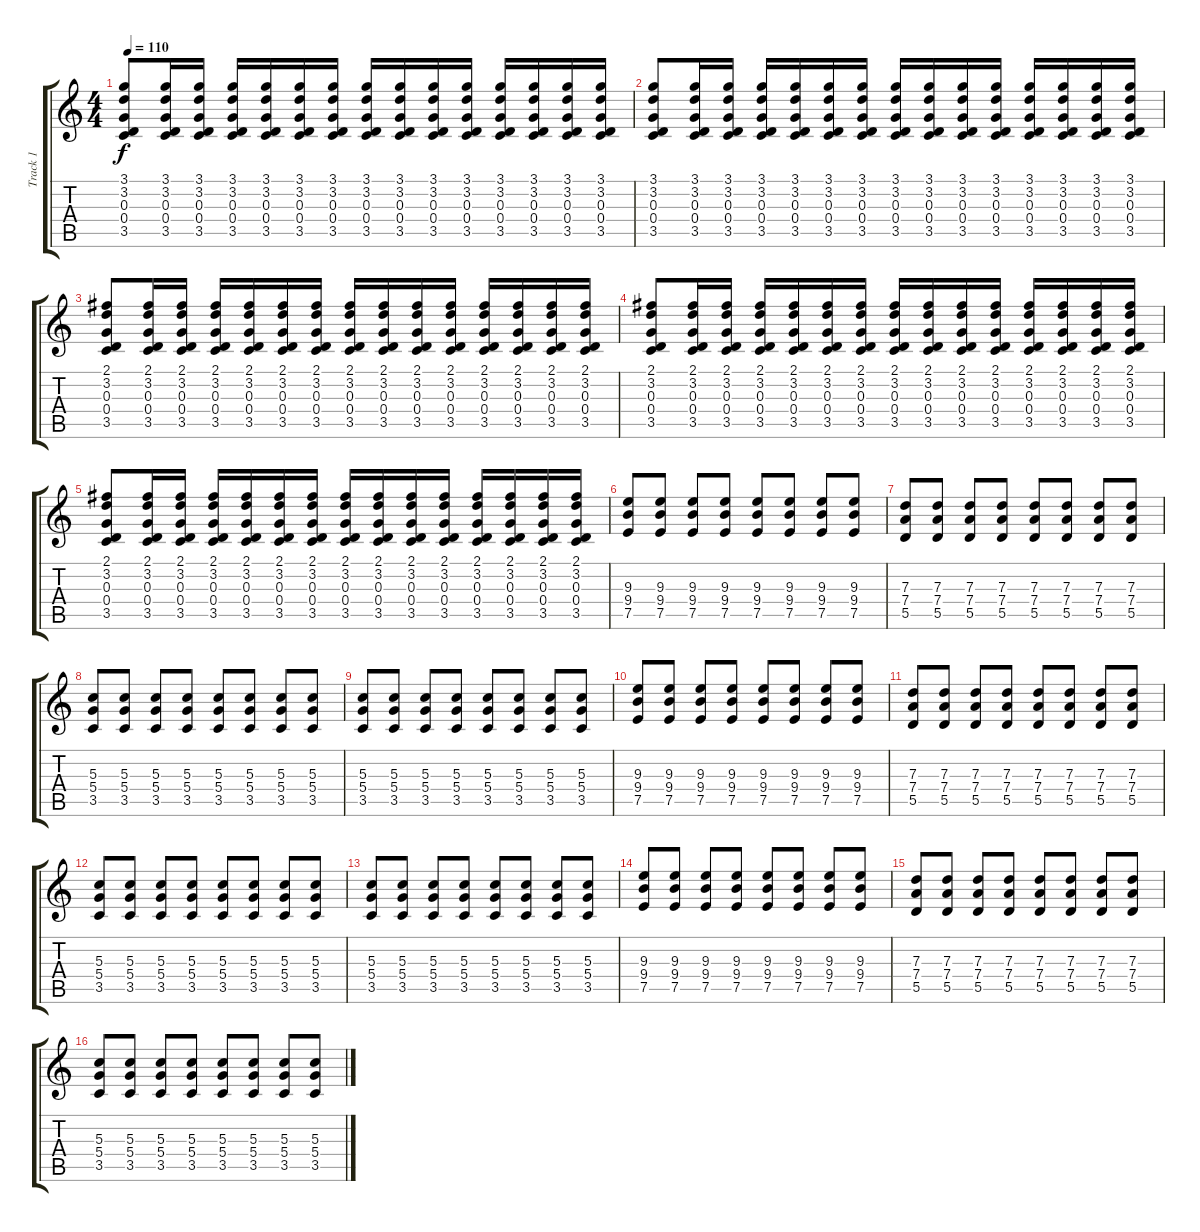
\track ("Track 1" "Track 1") {instrument distortionguitar}
\staff {score tabs}
\tuning (E4 B3 G3 D3 A2 E2) {hide}
\ts (4 4)
\tempo 110
\clef g2
\ks c
(3.1 3.2 0.3 0.4 3.5).8{dy f} (3.1 3.2 0.3 0.4 3.5).16 (3.1 3.2 0.3 0.4 3.5).16 (3.1 3.2 0.3 0.4 3.5).16 (3.1 3.2 0.3 0.4 3.5).16 (3.1 3.2 0.3 0.4 3.5).16 (3.1 3.2 0.3 0.4 3.5).16 (3.1 3.2 0.3 0.4 3.5).16 (3.1 3.2 0.3 0.4 3.5).16 (3.1 3.2 0.3 0.4 3.5).16 (3.1 3.2 0.3 0.4 3.5).16 (3.1 3.2 0.3 0.4 3.5).16 (3.1 3.2 0.3 0.4 3.5).16 (3.1 3.2 0.3 0.4 3.5).16 (3.1 3.2 0.3 0.4 3.5).16 |
(3.1 3.2 0.3 0.4 3.5).8 (3.1 3.2 0.3 0.4 3.5).16 (3.1 3.2 0.3 0.4 3.5).16 (3.1 3.2 0.3 0.4 3.5).16 (3.1 3.2 0.3 0.4 3.5).16 (3.1 3.2 0.3 0.4 3.5).16 (3.1 3.2 0.3 0.4 3.5).16 (3.1 3.2 0.3 0.4 3.5).16 (3.1 3.2 0.3 0.4 3.5).16 (3.1 3.2 0.3 0.4 3.5).16 (3.1 3.2 0.3 0.4 3.5).16 (3.1 3.2 0.3 0.4 3.5).16 (3.1 3.2 0.3 0.4 3.5).16 (3.1 3.2 0.3 0.4 3.5).16 (3.1 3.2 0.3 0.4 3.5).16 |
(2.1 3.2 0.3 0.4 3.5).8 (2.1 3.2 0.3 0.4 3.5).16 (2.1 3.2 0.3 0.4 3.5).16 (2.1 3.2 0.3 0.4 3.5).16 (2.1 3.2 0.3 0.4 3.5).16 (2.1 3.2 0.3 0.4 3.5).16 (2.1 3.2 0.3 0.4 3.5).16 (2.1 3.2 0.3 0.4 3.5).16 (2.1 3.2 0.3 0.4 3.5).16 (2.1 3.2 0.3 0.4 3.5).16 (2.1 3.2 0.3 0.4 3.5).16 (2.1 3.2 0.3 0.4 3.5).16 (2.1 3.2 0.3 0.4 3.5).16 (2.1 3.2 0.3 0.4 3.5).16 (2.1 3.2 0.3 0.4 3.5).16 |
(2.1 3.2 0.3 0.4 3.5).8 (2.1 3.2 0.3 0.4 3.5).16 (2.1 3.2 0.3 0.4 3.5).16 (2.1 3.2 0.3 0.4 3.5).16 (2.1 3.2 0.3 0.4 3.5).16 (2.1 3.2 0.3 0.4 3.5).16 (2.1 3.2 0.3 0.4 3.5).16 (2.1 3.2 0.3 0.4 3.5).16 (2.1 3.2 0.3 0.4 3.5).16 (2.1 3.2 0.3 0.4 3.5).16 (2.1 3.2 0.3 0.4 3.5).16 (2.1 3.2 0.3 0.4 3.5).16 (2.1 3.2 0.3 0.4 3.5).16 (2.1 3.2 0.3 0.4 3.5).16 (2.1 3.2 0.3 0.4 3.5).16 |
(2.1 3.2 0.3 0.4 3.5).8 (2.1 3.2 0.3 0.4 3.5).16 (2.1 3.2 0.3 0.4 3.5).16 (2.1 3.2 0.3 0.4 3.5).16 (2.1 3.2 0.3 0.4 3.5).16 (2.1 3.2 0.3 0.4 3.5).16 (2.1 3.2 0.3 0.4 3.5).16 (2.1 3.2 0.3 0.4 3.5).16 (2.1 3.2 0.3 0.4 3.5).16 (2.1 3.2 0.3 0.4 3.5).16 (2.1 3.2 0.3 0.4 3.5).16 (2.1 3.2 0.3 0.4 3.5).16 (2.1 3.2 0.3 0.4 3.5).16 (2.1 3.2 0.3 0.4 3.5).16 (2.1 3.2 0.3 0.4 3.5).16 |
(9.3 9.4 7.5).8{volume 16 instrument distortionguitar} (9.3 9.4 7.5).8 (9.3 9.4 7.5).8 (9.3 9.4 7.5).8 (9.3 9.4 7.5).8 (9.3 9.4 7.5).8 (9.3 9.4 7.5).8 (9.3 9.4 7.5).8 |
(7.3 7.4 5.5).8 (7.3 7.4 5.5).8 (7.3 7.4 5.5).8 (7.3 7.4 5.5).8 (7.3 7.4 5.5).8 (7.3 7.4 5.5).8 (7.3 7.4 5.5).8 (7.3 7.4 5.5).8 |
(5.3 5.4 3.5).8 (5.3 5.4 3.5).8 (5.3 5.4 3.5).8 (5.3 5.4 3.5).8 (5.3 5.4 3.5).8 (5.3 5.4 3.5).8 (5.3 5.4 3.5).8 (5.3 5.4 3.5).8 |
(5.3 5.4 3.5).8 (5.3 5.4 3.5).8 (5.3 5.4 3.5).8 (5.3 5.4 3.5).8 (5.3 5.4 3.5).8 (5.3 5.4 3.5).8 (5.3 5.4 3.5).8 (5.3 5.4 3.5).8 |
(9.3 9.4 7.5).8 (9.3 9.4 7.5).8 (9.3 9.4 7.5).8 (9.3 9.4 7.5).8 (9.3 9.4 7.5).8 (9.3 9.4 7.5).8 (9.3 9.4 7.5).8 (9.3 9.4 7.5).8 |
(7.3 7.4 5.5).8 (7.3 7.4 5.5).8 (7.3 7.4 5.5).8 (7.3 7.4 5.5).8 (7.3 7.4 5.5).8 (7.3 7.4 5.5).8 (7.3 7.4 5.5).8 (7.3 7.4 5.5).8 |
(5.3 5.4 3.5).8 (5.3 5.4 3.5).8 (5.3 5.4 3.5).8 (5.3 5.4 3.5).8 (5.3 5.4 3.5).8 (5.3 5.4 3.5).8 (5.3 5.4 3.5).8 (5.3 5.4 3.5).8 |
(5.3 5.4 3.5).8 (5.3 5.4 3.5).8 (5.3 5.4 3.5).8 (5.3 5.4 3.5).8 (5.3 5.4 3.5).8 (5.3 5.4 3.5).8 (5.3 5.4 3.5).8 (5.3 5.4 3.5).8 |
(9.3 9.4 7.5).8 (9.3 9.4 7.5).8 (9.3 9.4 7.5).8 (9.3 9.4 7.5).8 (9.3 9.4 7.5).8 (9.3 9.4 7.5).8 (9.3 9.4 7.5).8 (9.3 9.4 7.5).8 |
(7.3 7.4 5.5).8 (7.3 7.4 5.5).8 (7.3 7.4 5.5).8 (7.3 7.4 5.5).8 (7.3 7.4 5.5).8 (7.3 7.4 5.5).8 (7.3 7.4 5.5).8 (7.3 7.4 5.5).8 |
(5.3 5.4 3.5).8 (5.3 5.4 3.5).8 (5.3 5.4 3.5).8 (5.3 5.4 3.5).8 (5.3 5.4 3.5).8 (5.3 5.4 3.5).8 (5.3 5.4 3.5).8 (5.3 5.4 3.5).8
